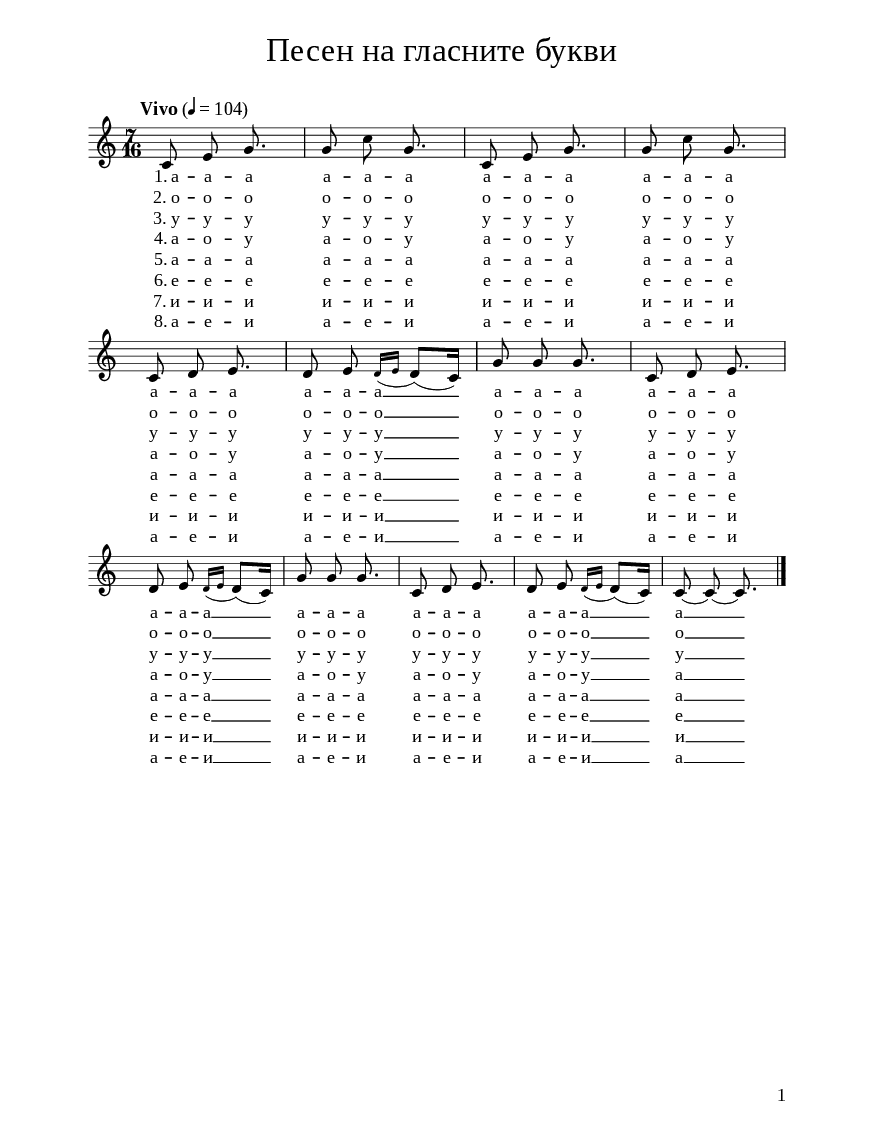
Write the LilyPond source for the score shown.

\version "2.24.3"

% include paper part and global functions
\include "include/globals.ily"

\bookpart {
  \label #'ref067
  \tocItem \markup "Песен на гласните букви"
  \include "include/bookpart-paper.ily"
  \score {
    \include "include/score-layout.ily"

    \new Voice \relative c' {
      \clef treble
      \key c \major
      \time 7/16
      \tempoFunc "Vivo" 4 "104"
      \autoBeamOff
      c8 e8 g8. | g8 c8 g8. | c,8 e8 g8. | g8 c8 g8. | \break
      c,8 d8 e8. | d8 e8  \acciaccatura {d16[e16]} d8([c16]) | g'8 g8 g8. | c,8 d8 e8. | \break
      d8 e8 \acciaccatura {d16[e16]} d8([c16]) | g'8 g8 g8. | c,8 d8 e8. | d8 e8 \acciaccatura {d16[e16]} d8([c16]) | c8~ c8~ c8. | \bar "|." \break
    }

    \addlyrics {
      "1. a" -- a -- a  a -- a -- a  a -- a -- a  a -- a -- a
      a -- a -- a  a -- a -- a __  a -- a -- a  a -- a -- a
      a -- a -- a __   a -- a -- a  a -- a -- a  a -- a -- a __ a __
    }

    \addlyrics {
      "2. o" -- o -- o  o -- o -- o  o -- o -- o  o -- o -- o
      o -- o -- o  o -- o -- o __  o -- o -- o  o -- o -- o
      o -- o -- o __   o -- o -- o  o -- o -- o  o -- o -- o __ o __
    }

    \addlyrics {
      "3. у" -- у -- у  у -- у -- у  у -- у -- у  у -- у -- у
      у -- у -- у  у -- у -- у __  у -- у -- у  у -- у -- у
      у -- у -- у __   у -- у -- у  у -- у -- у  у -- у -- у __ у __
    }

    \addlyrics {
      "4. а" -- о -- у  а -- о -- у  а -- о -- у  а -- о -- у
      а -- о -- у  а -- о -- у __  а -- о -- у  а -- о -- у
      а -- о -- у __   а -- о -- у  а -- о -- у  а -- о -- у __ а __
    }

    \addlyrics {
      "5. a" -- a -- a  a -- a -- a  a -- a -- a  a -- a -- a
      a -- a -- a  a -- a -- a __  a -- a -- a  a -- a -- a
      a -- a -- a __   a -- a -- a  a -- a -- a  a -- a -- a __ a __
    }

    \addlyrics {
      "6. e" -- e -- e  e -- e -- e  e -- e -- e  e -- e -- e
      e -- e -- e  e -- e -- e __  e -- e -- e  e -- e -- e
      e -- e -- e __   e -- e -- e  e -- e -- e  e -- e -- e __ e __
    }

    \addlyrics {
      "7. и" -- и -- и  и -- и -- и  и -- и -- и  и -- и -- и
      и -- и -- и  и -- и -- и __  и -- и -- и  и -- и -- и
      и -- и -- и __   и -- и -- и  и -- и -- и  и -- и -- и __ и __
    }

    \addlyrics {
      "8. а" -- е -- и  а -- е -- и  а -- е -- и  а -- е -- и
      а -- е -- и  а -- е -- и __  а -- е -- и  а -- е -- и
      а -- е -- и __   а -- е -- и  а -- е -- и  а -- е -- и __ а __
    }

    \header {
      title = \titleFunc " Песен на гласните букви" "Pesen na glasnite bukvi"
    }

    \midi{}

  } % score


} % bookpart

% Più mosso
%
